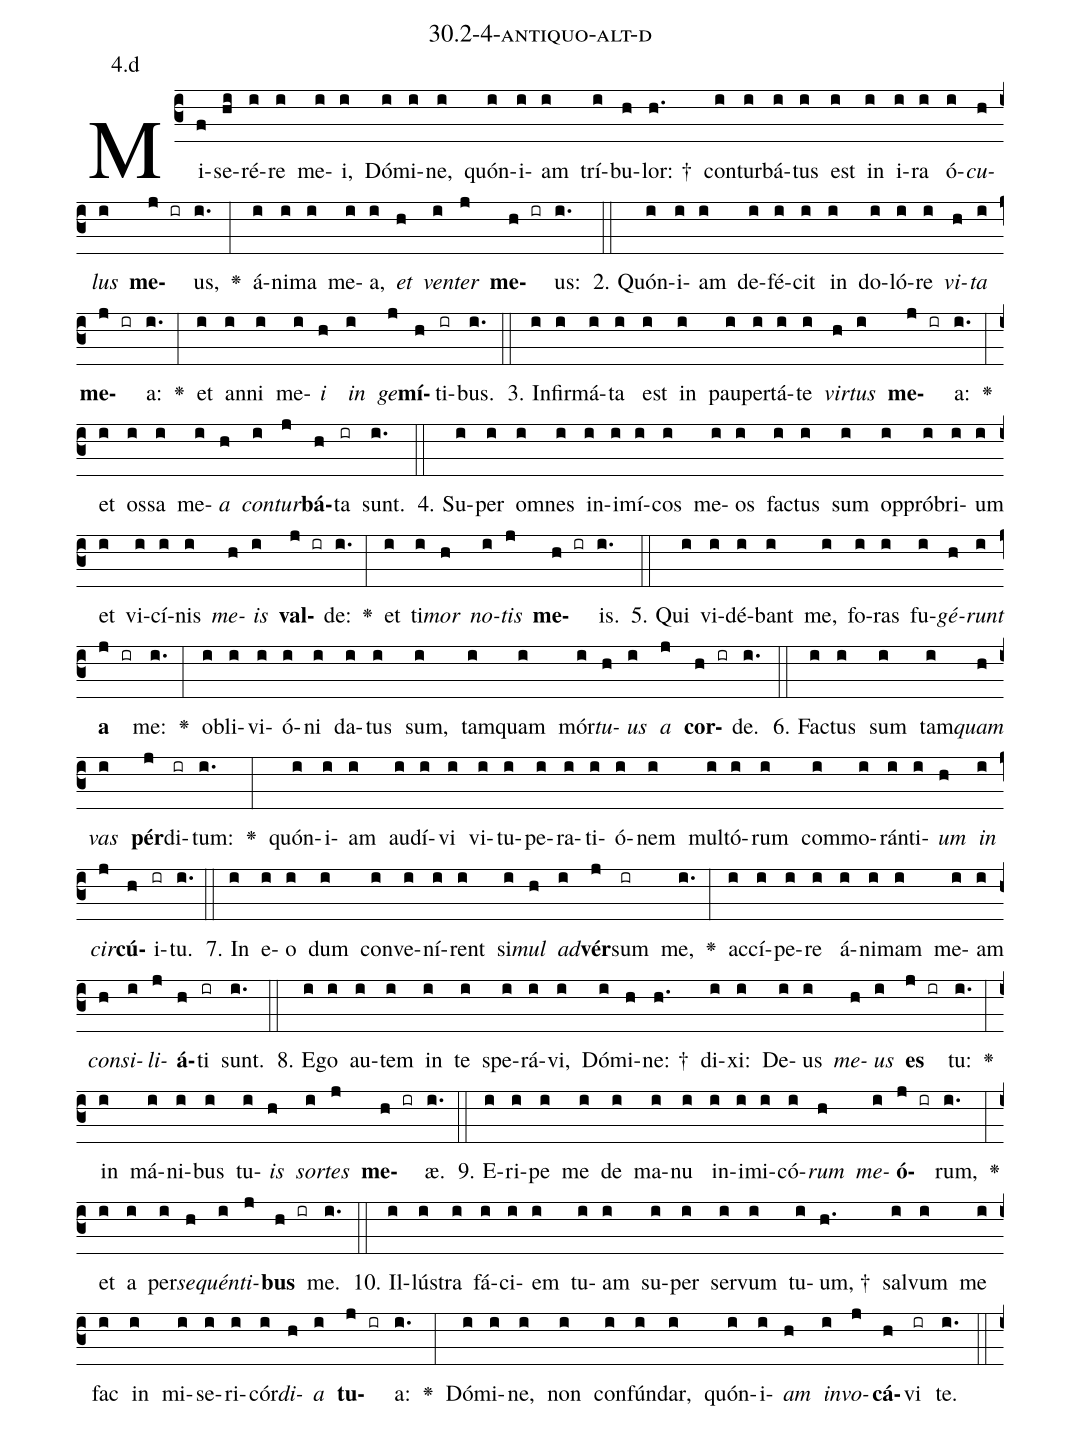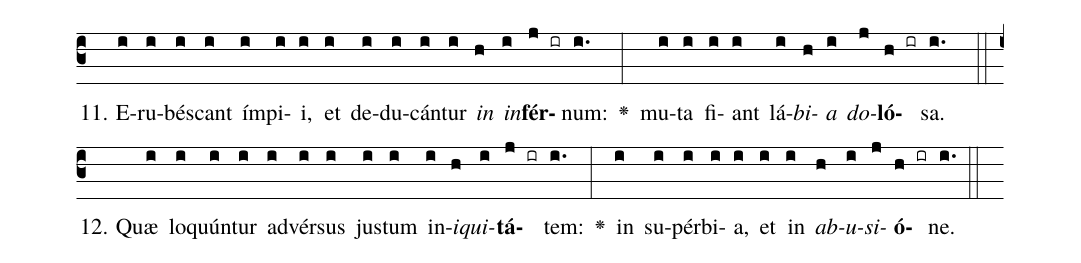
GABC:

name: 30.2-4-antiquo-alt-d;
annotation: 4.d;
%%
(c3)Mi(f)se(hi)ré(i)re(i) me(i)i,(i) Dó(i)mi(i)ne,(i) quón(i)i(i)am(i) trí(i)bu(h)lor: †(h.) con(i)tur(i)bá(i)tus(i) est(i) in(i) i(i)ra(i) ó(i)<i>cu</i>(h)<i>lus</i>(i) <b>me</b>(j ir)us,(i.) <v>\greheightstar</v>(:) á(i)ni(i)ma(i) me(i)a,(i) <i>et</i>(h) <i>ven</i>(i)<i>ter</i>(j) <b>me</b>(h ir)us:(i.) (::)
2. Quón(i)i(i)am(i) de(i)fé(i)cit(i) in(i) do(i)ló(i)re(i) <i>vi</i>(h)<i>ta</i>(i) <b>me</b>(j ir)a:(i.) <v>\greheightstar</v>(:) et(i) an(i)ni(i) me(i)<i>i</i>(h) <i>in</i>(i) <i>ge</i>(j)<b>mí</b>(h)ti(ir)bus.(i.) (::)
3. In(i)fir(i)má(i)ta(i) est(i) in(i) pau(i)per(i)tá(i)te(i) <i>vir</i>(h)<i>tus</i>(i) <b>me</b>(j ir)a:(i.) <v>\greheightstar</v>(:) et(i) os(i)sa(i) me(i)<i>a</i>(h) <i>con</i>(i)<i>tur</i>(j)<b>bá</b>(h)ta(ir) sunt.(i.) (::)
4. Su(i)per(i) om(i)nes(i) in(i)i(i)mí(i)cos(i) me(i)os(i) fac(i)tus(i) sum(i) op(i)pró(i)bri(i)um(i) et(i) vi(i)cí(i)nis(i) <i>me</i>(h)<i>is</i>(i) <b>val</b>(j ir)de:(i.) <v>\greheightstar</v>(:) et(i) ti(i)<i>mor</i>(h) <i>no</i>(i)<i>tis</i>(j) <b>me</b>(h ir)is.(i.) (::)
5. Qui(i) vi(i)dé(i)bant(i) me,(i) fo(i)ras(i) fu(i)<i>gé</i>(h)<i>runt</i>(i) <b>a</b>(j ir) me:(i.) <v>\greheightstar</v>(:) ob(i)li(i)vi(i)ó(i)ni(i) da(i)tus(i) sum,(i) tam(i)quam(i) mór(i)<i>tu</i>(h)<i>us</i>(i) <i>a</i>(j) <b>cor</b>(h ir)de.(i.) (::)
6. Fac(i)tus(i) sum(i) tam(i)<i>quam</i>(h) <i>vas</i>(i) <b>pér</b>(j)di(ir)tum:(i.) <v>\greheightstar</v>(:) quón(i)i(i)am(i) au(i)dí(i)vi(i) vi(i)tu(i)pe(i)ra(i)ti(i)ó(i)nem(i) mul(i)tó(i)rum(i) com(i)mo(i)rán(i)ti(i)<i>um</i>(h) <i>in</i>(i) <i>cir</i>(j)<b>cú</b>(h)i(ir)tu.(i.) (::)
7. In(i) e(i)o(i) dum(i) con(i)ve(i)ní(i)rent(i) si(i)<i>mul</i>(h) <i>ad</i>(i)<b>vér</b>(j)sum(ir) me,(i.) <v>\greheightstar</v>(:) ac(i)cí(i)pe(i)re(i) á(i)ni(i)mam(i) me(i)am(i) <i>con</i>(h)<i>si</i>(i)<i>li</i>(j)<b>á</b>(h)ti(ir) sunt.(i.) (::)
8. E(i)go(i) au(i)tem(i) in(i) te(i) spe(i)rá(i)vi,(i) Dó(i)mi(h)ne: †(h.) di(i)xi:(i) De(i)us(i) <i>me</i>(h)<i>us</i>(i) <b>es</b>(j ir) tu:(i.) <v>\greheightstar</v>(:) in(i) má(i)ni(i)bus(i) tu(i)<i>is</i>(h) <i>sor</i>(i)<i>tes</i>(j) <b>me</b>(h ir)æ.(i.) (::)
9. E(i)ri(i)pe(i) me(i) de(i) ma(i)nu(i) in(i)i(i)mi(i)có(i)<i>rum</i>(h) <i>me</i>(i)<b>ó</b>(j ir)rum,(i.) <v>\greheightstar</v>(:) et(i) a(i) per(i)<i>se</i>(h)<i>quén</i>(i)<i>ti</i>(j)<b>bus</b>(h ir) me.(i.) (::)
10. Il(i)lús(i)tra(i) fá(i)ci(i)em(i) tu(i)am(i) su(i)per(i) ser(i)vum(i) tu(i)um, †(h.) sal(i)vum(i) me(i) fac(i) in(i) mi(i)se(i)ri(i)cór(i)<i>di</i>(h)<i>a</i>(i) <b>tu</b>(j ir)a:(i.) <v>\greheightstar</v>(:) Dó(i)mi(i)ne,(i) non(i) con(i)fún(i)dar,(i) quón(i)i(i)<i>am</i>(h) <i>in</i>(i)<i>vo</i>(j)<b>cá</b>(h)vi(ir) te.(i.) (::)
11. E(i)ru(i)bés(i)cant(i) ím(i)pi(i)i,(i) et(i) de(i)du(i)cán(i)tur(i) <i>in</i>(h) <i>in</i>(i)<b>fér</b>(j ir)num:(i.) <v>\greheightstar</v>(:) mu(i)ta(i) fi(i)ant(i) lá(i)<i>bi</i>(h)<i>a</i>(i) <i>do</i>(j)<b>ló</b>(h ir)sa.(i.) (::)
12. Quæ(i) lo(i)quún(i)tur(i) ad(i)vér(i)sus(i) jus(i)tum(i) in(i)<i>i</i>(h)<i>qui</i>(i)<b>tá</b>(j ir)tem:(i.) <v>\greheightstar</v>(:) in(i) su(i)pér(i)bi(i)a,(i) et(i) in(i) <i>ab</i>(h)<i>u</i>(i)<i>si</i>(j)<b>ó</b>(h ir)ne.(i.) (::)
